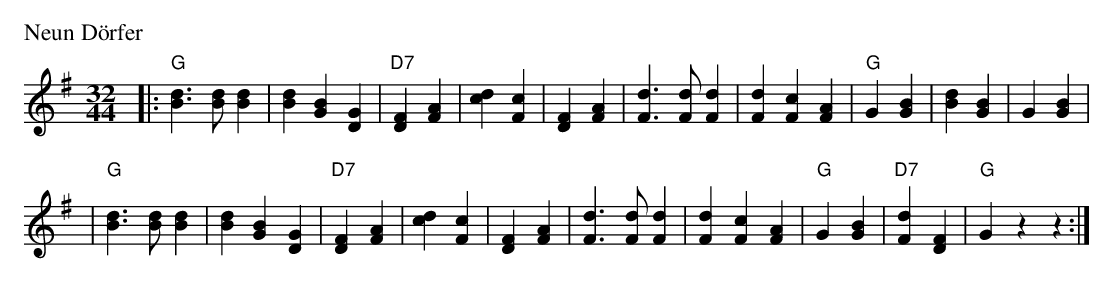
X:1
P: Neun D\"orfer
M: 32/44
L: 1/8
K: G
|:"G"[d3B3] [dB] [d2B2] | [d2B2] [B2G2] [G2D2] \
| "D7"[F2D2] [A2F2] | [d2c2] [c2F2] | [F2D2] [A2F2] \
|  [d3F3] [dF] [d2F2] | [d2F2] [c2F2] [A2F2] \
| "G"G2 [B2G2] | [d2B2] [B2G2] | G2 [B2G2] |
| "G"[d3B3] [dB] [d2B2] | [d2B2] [B2G2] [G2D2] \
| "D7"[F2D2] [A2F2] | [d2c2] [c2F2] | [F2D2] [A2F2] \
|  [d3F3] [dF] [d2F2] | [d2F2] [c2F2] [A2F2] \
| "G"G2 [B2G2] | "D7"[d2F2] [F2D2] | "G"[G2] z2 z2 :|
